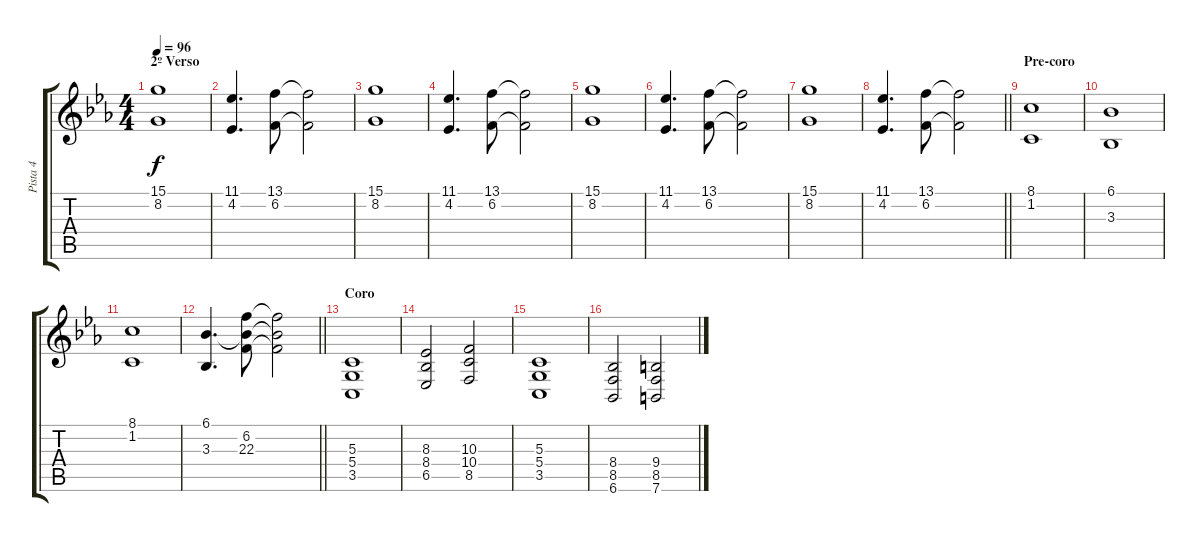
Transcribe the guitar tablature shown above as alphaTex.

\track ("Pista 4" "Pista 4") {instrument stringensemble1}
\staff {score tabs}
\tuning (E4 B3 G3 D3 A2 E2) {hide}
\ts (4 4)
\section ("" "2º Verso")
\tempo 96
\clef g2
\ks eb
(15.1 8.2).1{dy f} |
(11.1 4.2).4{d} (13.1 6.2).8 (13.1{t} 6.2{t}).2 |
(15.1 8.2).1 |
(11.1 4.2).4{d} (13.1 6.2).8 (13.1{t} 6.2{t}).2 |
(15.1 8.2).1 |
(11.1 4.2).4{d} (13.1 6.2).8 (13.1{t} 6.2{t}).2 |
(15.1 8.2).1 |
\barLineRight lightlight
(11.1 4.2).4{d} (13.1 6.2).8 (13.1{t} 6.2{t}).2 |
\section ("" "Pre-coro")
(8.1 1.2).1 |
(6.1 3.3).1 |
(8.1 1.2).1 |
\barLineRight lightlight
(6.1 3.3).4{d} (6.1{t} 6.2 22.3).8 (6.1{t} 6.2{t} 22.3{t}).2 |
\section ("" "Coro")
(5.3 5.4 3.5).1 |
(8.3 8.4 6.5).2 (10.3 10.4 8.5).2 |
(5.3 5.4 3.5).1 |
(8.4 8.5 6.6).2 (9.4 8.5 7.6).2
